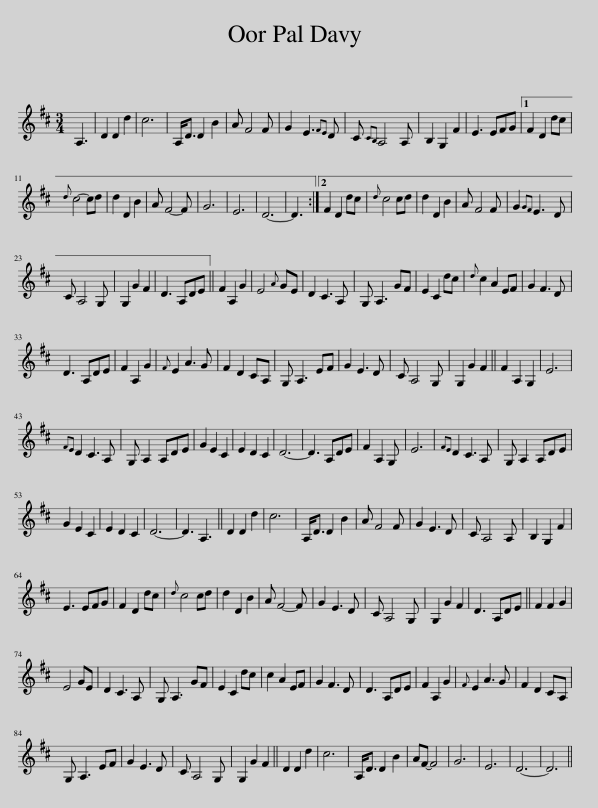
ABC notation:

X:1
L:1/8
M:3/4
I:linebreak $
K:D
V:1 treble
V:1
 A,3 | D2 D2 d2 | c6 | A,<D D2 B2 | A F4 F | %5
 G2 E3{FE} D | C{CB,} A,4 A, | B,2 G,2 F2 | E3 EFG |1 F2 D2 dc |$ %10
{d} c4- cd | d2 D2 B2 | A F4- F | G6 | E6 | %15
 D6- | D3 :|2 F2 D2 dc |{d} c4 cd | d2 D2 B2 | %20
 A F4 F | G2{GF} E3 D |$ C A,4 G, | G,2 G2 F2 | D3 A,DE || %25
 F2 A,2 G2 | E4{A} GE | D2 C3 A, | G, A,3 GF | E2 C2 dc | %30
{d} c2 A2 EF | G2 F3 D |$ D3 A,DE | F2 A,2 G2 |{F} E2 A3 G | %35
 F2 D2 CA, | G, A,3 EF | G2 E3 D | C A,4 G, | G,2 G2 F2 || %40
 F2 A,2 G,2 | E6 |${FE} D2 C3 A, | G, A,2 A,DE | G2 E2 C2 | %45
 E2 D2 C2 | D6- | D3 A,DE | F2 A,2 G, | E6 | %50
{FE} D2 C3 A, | G, A,2 A,DE |$ G2 E2 C2 | E2 D2 C2 | D6- | %55
 D3 A,3 || D2 D2 d2 | c6 | A,<D D2 B2 | A F4 F | %60
 G2 E3 D | C A,4 A, | B,2 G,2 F2 |$ E3 EFG | F2 D2 dc | %65
{d} c4 cd | d2 D2 B2 | A F4- F | G2 E3 D | C A,4 G, | %70
 G,2 G2 F2 | D3 A,DE || F2 F2 G2 |$ E4 GE | D2 C3 A, | %75
 G, A,3 GF | E2 C2 dc | c2 A2 EF | G2 F3 D | D3 A,DE | %80
 F2 A,2 G2 |{F} E2 A3 G | F2 D2 CA, |$ G, A,3 EF | G2 E3 D | %85
 C A,4 G, | G,2 G2 F2 || D2 D2 d2 | c6 | A,<D D2 B2 | %90
 AF- F4 | G6 | E6 | D6- | D6 || %95
